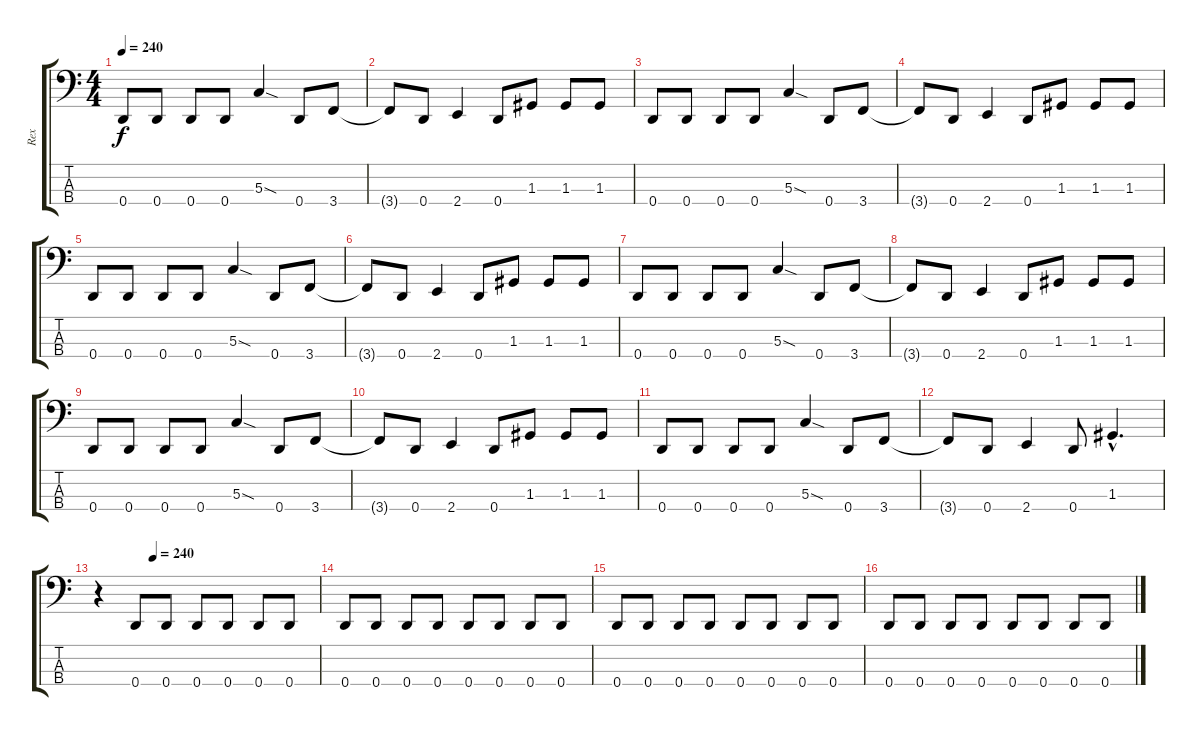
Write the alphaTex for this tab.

\track ("Rex" "Rex") {instrument electricbasspick}
\staff {score tabs}
\tuning (F2 C2 G1 D1) {hide}
\ts (4 4)
\tempo 240
\clef f4
\ks c
0.4.8{dy f} 0.4.8 0.4.8 0.4.8 5.3{sod}.4 0.4.8 3.4.8 |
3.4{t}.8 0.4.8 2.4.4 0.4.8 1.3.8 1.3.8 1.3.8 |
0.4.8 0.4.8 0.4.8 0.4.8 5.3{sod}.4 0.4.8 3.4.8 |
3.4{t}.8 0.4.8 2.4.4 0.4.8 1.3.8 1.3.8 1.3.8 |
0.4.8 0.4.8 0.4.8 0.4.8 5.3{sod}.4 0.4.8 3.4.8 |
3.4{t}.8 0.4.8 2.4.4 0.4.8 1.3.8 1.3.8 1.3.8 |
0.4.8 0.4.8 0.4.8 0.4.8 5.3{sod}.4 0.4.8 3.4.8 |
3.4{t}.8 0.4.8 2.4.4 0.4.8 1.3.8 1.3.8 1.3.8 |
0.4.8 0.4.8 0.4.8 0.4.8 5.3{sod}.4 0.4.8 3.4.8 |
3.4{t}.8 0.4.8 2.4.4 0.4.8 1.3.8 1.3.8 1.3.8 |
0.4.8 0.4.8 0.4.8 0.4.8 5.3{sod}.4 0.4.8 3.4.8 |
3.4{t}.8 0.4.8 2.4.4 0.4.8 1.3{hac}.4{d} |
\tempo (240 0.25)
r.4 0.4.8 0.4.8 0.4.8 0.4.8 0.4.8 0.4.8 |
0.4.8 0.4.8 0.4.8 0.4.8 0.4.8 0.4.8 0.4.8 0.4.8 |
0.4.8 0.4.8 0.4.8 0.4.8 0.4.8 0.4.8 0.4.8 0.4.8 |
0.4.8 0.4.8 0.4.8 0.4.8 0.4.8 0.4.8 0.4.8 0.4.8
